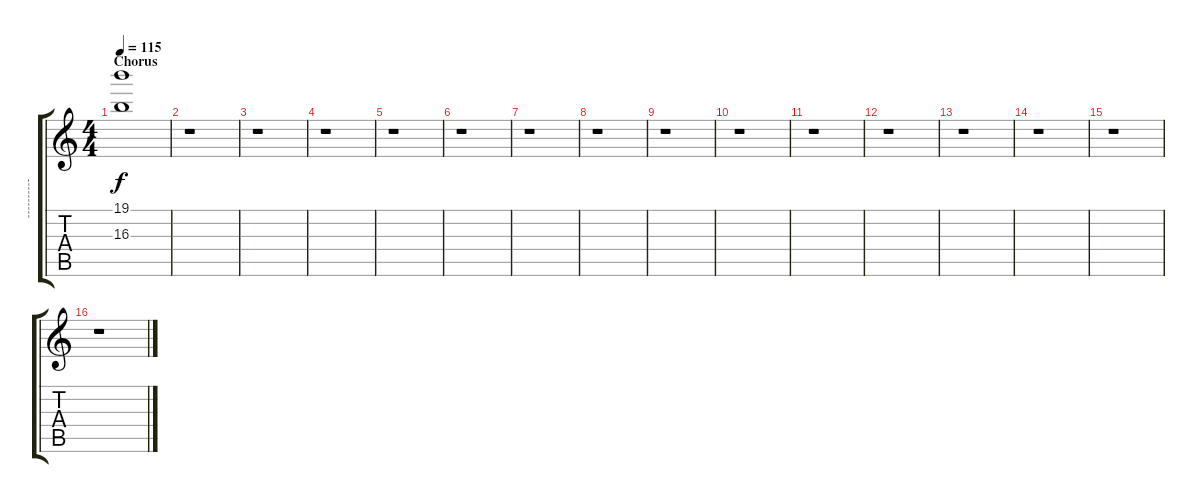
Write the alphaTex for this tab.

\track ("---------------------" "----------") {instrument distortionguitar}
\staff {score tabs}
\tuning (E4 B3 G3 D3 A2 E2) {hide}
\ts (4 4)
\section ("" "Chorus")
\tempo 115
\clef g2
\ks c
(19.1 16.3).1{dy f volume 16 instrument tubularbells} |
r.1 |
r.1 |
r.1 |
r.1 |
r.1 |
r.1 |
r.1 |
r.1 |
r.1 |
r.1 |
r.1 |
r.1 |
r.1 |
r.1 |
r.1
